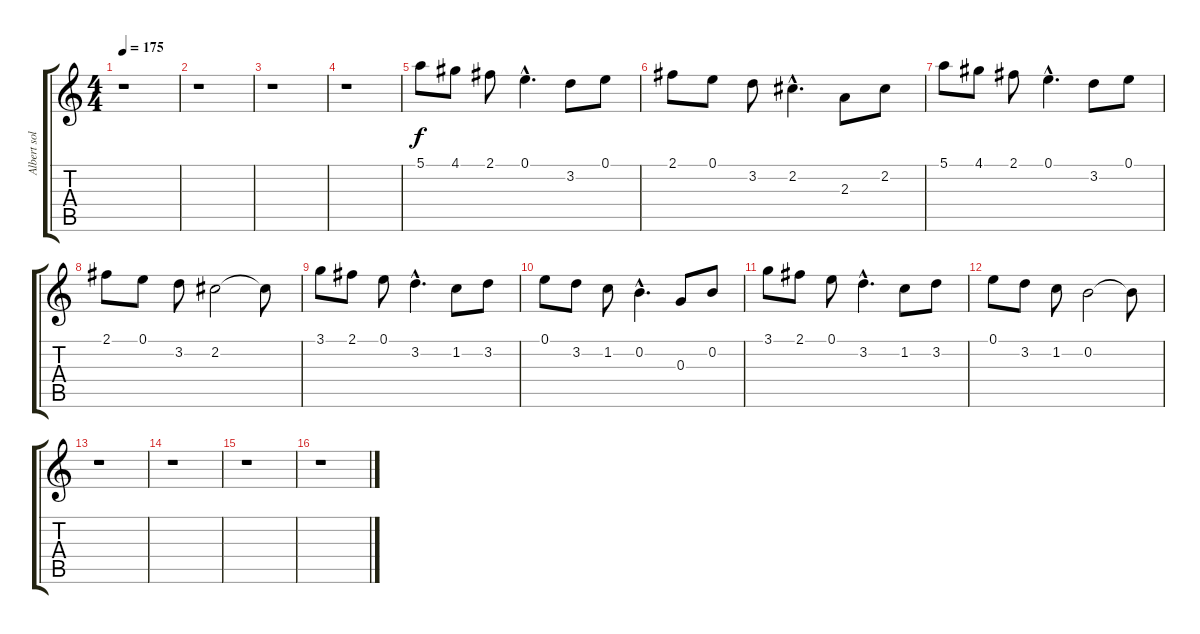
\track ("Albert solo" "Albert sol") {instrument overdrivenguitar}
\staff {score tabs}
\tuning (E4 B3 G3 D3 A2 E2) {hide}
\ts (4 4)
\tempo 175
\clef g2
\ks c
r.1{dy f} |
r.1 |
r.1 |
r.1 |
5.1.8 4.1.8 2.1.8 0.1{hac}.4{d} 3.2.8 0.1.8 |
2.1.8 0.1.8 3.2.8 2.2{hac}.4{d} 2.3.8 2.2.8 |
5.1.8 4.1.8 2.1.8 0.1{hac}.4{d} 3.2.8 0.1.8 |
2.1.8 0.1.8 3.2.8 2.2.2 2.2{t}.8 |
3.1.8 2.1.8 0.1.8 3.2{hac}.4{d} 1.2.8 3.2.8 |
0.1.8 3.2.8 1.2.8 0.2{hac}.4{d} 0.3.8 0.2.8 |
3.1.8 2.1.8 0.1.8 3.2{hac}.4{d} 1.2.8 3.2.8 |
0.1.8 3.2.8 1.2.8 0.2.2 0.2{t}.8 |
r.1 |
r.1 |
r.1 |
r.1
